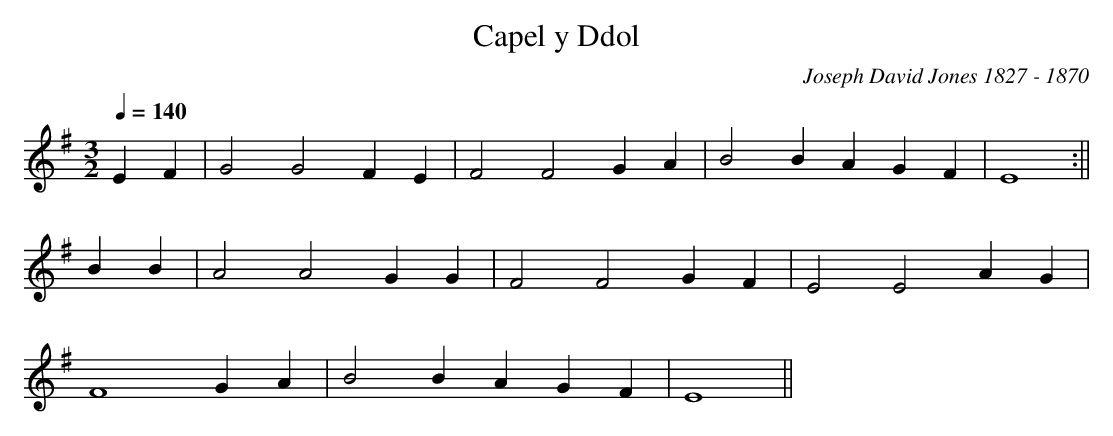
X:1
T:Capel y Ddol
M:3/2
L:1/4
Q:140
C:Joseph David Jones 1827 - 1870
K:G
E F | G2 G2 F E | F2 F2 G A | B2 BAGF | E4 :||
B B | A2 A2 G G | F2 F2 G F | E2 E2 A G |
F4 G A | B2 B A G F | E4 ||
